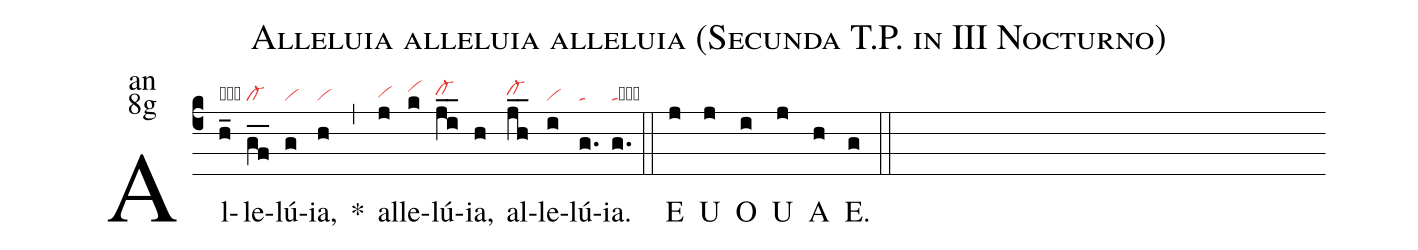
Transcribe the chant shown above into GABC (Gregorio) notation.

name:Alleluia alleluia alleluia (Secunda T.P. in III Nocturno);
office-part:an;
mode:8g;
nabc-lines:1;
%%
(c4) Al(h_|obvi-)le(gf__|cl-)lú(g|vi)ia,(h|vi) <sp>*</sp>(,) al(j|vihg)le(k|vihi)lú(ji__|cl-hh)ia,(h) al(jh__|cl-hh)le(i|vi)lú(g.|ta)ia.(g.|tacb) (::)
<eu>E(j) U(j) O(i) U(j) A(h) E.(g) </eu>(::)
